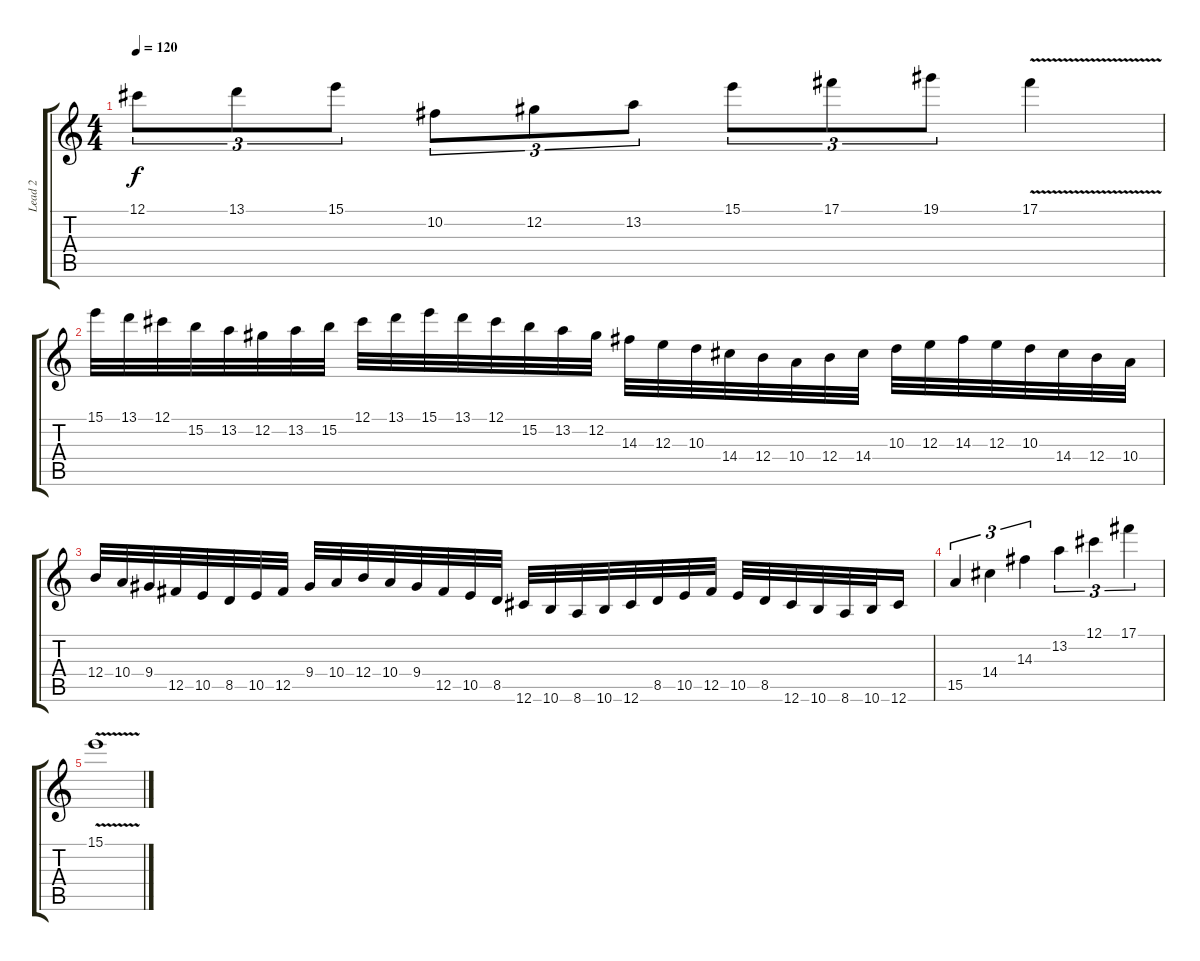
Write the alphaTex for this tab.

\track ("Lead 2" "Lead 2") {instrument distortionguitar}
\staff {score tabs}
\tuning (Db4 Ab3 E3 B2 Gb2 Db2) {hide}
\ts (4 4)
\tempo 120
\clef g2
\ks c
12.1.8{tu (3 2) dy f} 13.1.8{tu (3 2)} 15.1.8{tu (3 2)} 10.2.8{tu (3 2)} 12.2.8{tu (3 2)} 13.2.8{tu (3 2)} 15.1.8{tu (3 2)} 17.1.8{tu (3 2)} 19.1.8{tu (3 2)} 17.1{v}.4 |
15.1.32 13.1.32 12.1.32 15.2.32 13.2.32 12.2.32 13.2.32 15.2.32 12.1.32 13.1.32 15.1.32 13.1.32 12.1.32 15.2.32 13.2.32 12.2.32 14.3.32 12.3.32 10.3.32 14.4.32 12.4.32 10.4.32 12.4.32 14.4.32 10.3.32 12.3.32 14.3.32 12.3.32 10.3.32 14.4.32 12.4.32 10.4.32 |
12.4.32 10.4.32 9.4.32 12.5.32 10.5.32 8.5.32 10.5.32 12.5.32 9.4.32 10.4.32 12.4.32 10.4.32 9.4.32 12.5.32 10.5.32 8.5.32 12.6.32 10.6.32 8.6.32 10.6.32 12.6.32 8.5.32 10.5.32 12.5.32 10.5.32 8.5.32 12.6.32 10.6.32 8.6.32 10.6.32 12.6.16 |
15.5.4{tu (3 2)} 14.4.4{tu (3 2)} 14.3.4{tu (3 2)} 13.2.4{tu (3 2)} 12.1.4{tu (3 2)} 17.1.4{tu (3 2)} |
15.1{v}.1
